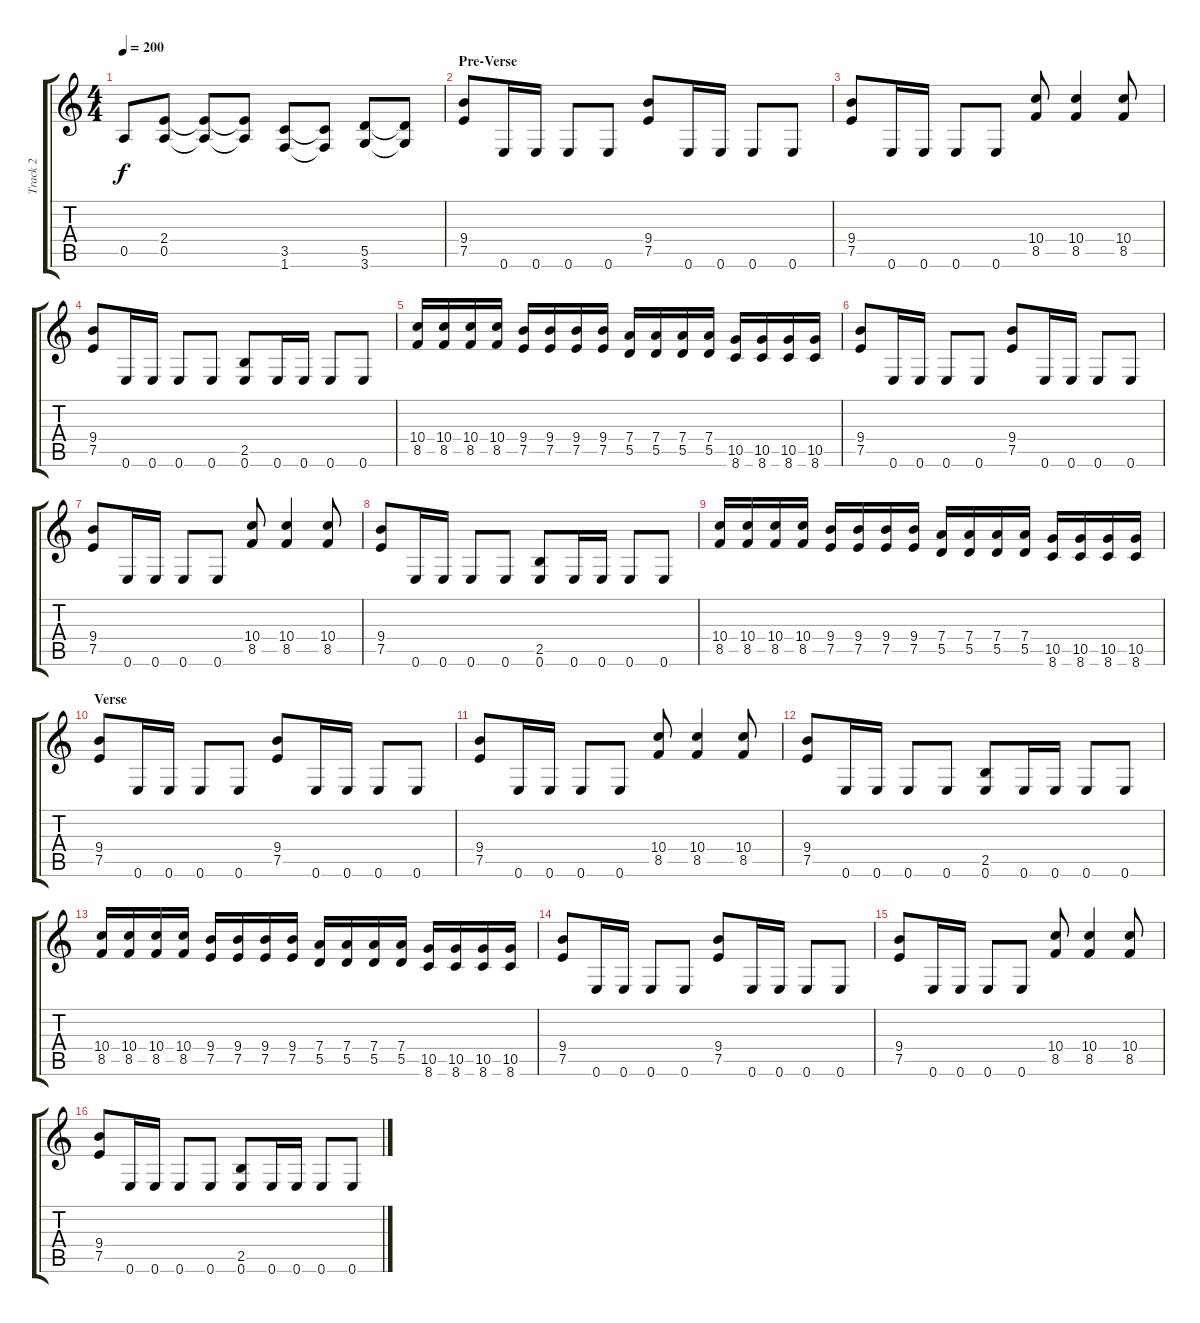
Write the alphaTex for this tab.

\track ("Track 2" "Track 2") {instrument distortionguitar}
\staff {score tabs}
\tuning (E4 B3 G3 D3 A2 E2) {hide}
\ts (4 4)
\tempo 200
\clef g2
\ks c
0.5.8{dy f} (2.4 0.5).8 (2.4{t} 0.5{t}).8 (2.4{t} 0.5{t}).8 (3.5 1.6).8 (3.5{t} 1.6{t}).8 (5.5 3.6).8 (5.5{t} 3.6{t}).8 |
\section ("" "Pre-Verse")
(9.4 7.5).8 0.6.16 0.6.16 0.6.8 0.6.8 (9.4 7.5).8 0.6.16 0.6.16 0.6.8 0.6.8 |
(9.4 7.5).8 0.6.16 0.6.16 0.6.8 0.6.8 (10.4 8.5).8 (10.4 8.5).4 (10.4 8.5).8 |
(9.4 7.5).8 0.6.16 0.6.16 0.6.8 0.6.8 (2.5 0.6).8 0.6.16 0.6.16 0.6.8 0.6.8 |
(10.4 8.5).16 (10.4 8.5).16 (10.4 8.5).16 (10.4 8.5).16 (9.4 7.5).16 (9.4 7.5).16 (9.4 7.5).16 (9.4 7.5).16 (7.4 5.5).16 (7.4 5.5).16 (7.4 5.5).16 (7.4 5.5).16 (10.5 8.6).16 (10.5 8.6).16 (10.5 8.6).16 (10.5 8.6).16 |
(9.4 7.5).8 0.6.16 0.6.16 0.6.8 0.6.8 (9.4 7.5).8 0.6.16 0.6.16 0.6.8 0.6.8 |
(9.4 7.5).8 0.6.16 0.6.16 0.6.8 0.6.8 (10.4 8.5).8 (10.4 8.5).4 (10.4 8.5).8 |
(9.4 7.5).8 0.6.16 0.6.16 0.6.8 0.6.8 (2.5 0.6).8 0.6.16 0.6.16 0.6.8 0.6.8 |
(10.4 8.5).16 (10.4 8.5).16 (10.4 8.5).16 (10.4 8.5).16 (9.4 7.5).16 (9.4 7.5).16 (9.4 7.5).16 (9.4 7.5).16 (7.4 5.5).16 (7.4 5.5).16 (7.4 5.5).16 (7.4 5.5).16 (10.5 8.6).16 (10.5 8.6).16 (10.5 8.6).16 (10.5 8.6).16 |
\section ("" "Verse")
(9.4 7.5).8 0.6.16 0.6.16 0.6.8 0.6.8 (9.4 7.5).8 0.6.16 0.6.16 0.6.8 0.6.8 |
(9.4 7.5).8 0.6.16 0.6.16 0.6.8 0.6.8 (10.4 8.5).8 (10.4 8.5).4 (10.4 8.5).8 |
(9.4 7.5).8 0.6.16 0.6.16 0.6.8 0.6.8 (2.5 0.6).8 0.6.16 0.6.16 0.6.8 0.6.8 |
(10.4 8.5).16 (10.4 8.5).16 (10.4 8.5).16 (10.4 8.5).16 (9.4 7.5).16 (9.4 7.5).16 (9.4 7.5).16 (9.4 7.5).16 (7.4 5.5).16 (7.4 5.5).16 (7.4 5.5).16 (7.4 5.5).16 (10.5 8.6).16 (10.5 8.6).16 (10.5 8.6).16 (10.5 8.6).16 |
(9.4 7.5).8 0.6.16 0.6.16 0.6.8 0.6.8 (9.4 7.5).8 0.6.16 0.6.16 0.6.8 0.6.8 |
(9.4 7.5).8 0.6.16 0.6.16 0.6.8 0.6.8 (10.4 8.5).8 (10.4 8.5).4 (10.4 8.5).8 |
(9.4 7.5).8 0.6.16 0.6.16 0.6.8 0.6.8 (2.5 0.6).8 0.6.16 0.6.16 0.6.8 0.6.8
